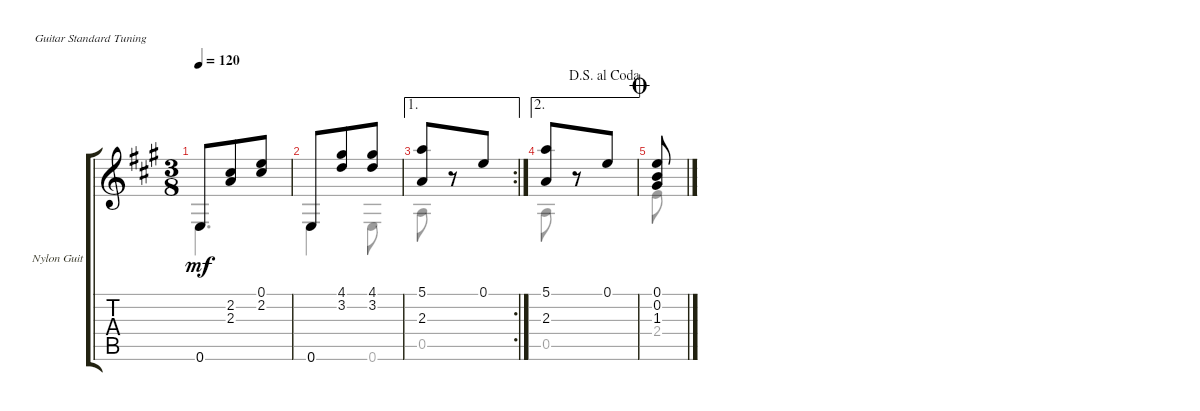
\defaultSystemsLayout 4
\bracketExtendMode groupsimilarinstruments
\firstSystemTrackNameOrientation horizontal
\otherSystemsTrackNameOrientation horizontal
\track ("Nylon Guitar" "Nylon Guit") {instrument acousticguitarsteel}
\staff {score tabs}
\tuning (E4 B3 G3 D3 A2 E2)
\voice
\ts (3 8)
\tempo 120
\clef g2
\ks a
0.6.8{dy mf} (2.2 2.3).8 (0.1 2.2).8 |
0.6.8 (4.1 3.2).8 (4.1 3.2).8 |
\ae 1
\rc 2
(5.1 2.3).8 r.8 0.1.8 |
\ae 2
\jump dalsegnoalcoda
(5.1 2.3).8 r.8 0.1.8 |
\jump coda
(0.1 0.2 1.3).8
\voice
\clef g2
\ottava regular
\simile none
\ks a
0.6.4{d dy mf} |
0.6.4 0.6.8 |
0.5.8 r.8 |
0.5.8 |
2.4.8
